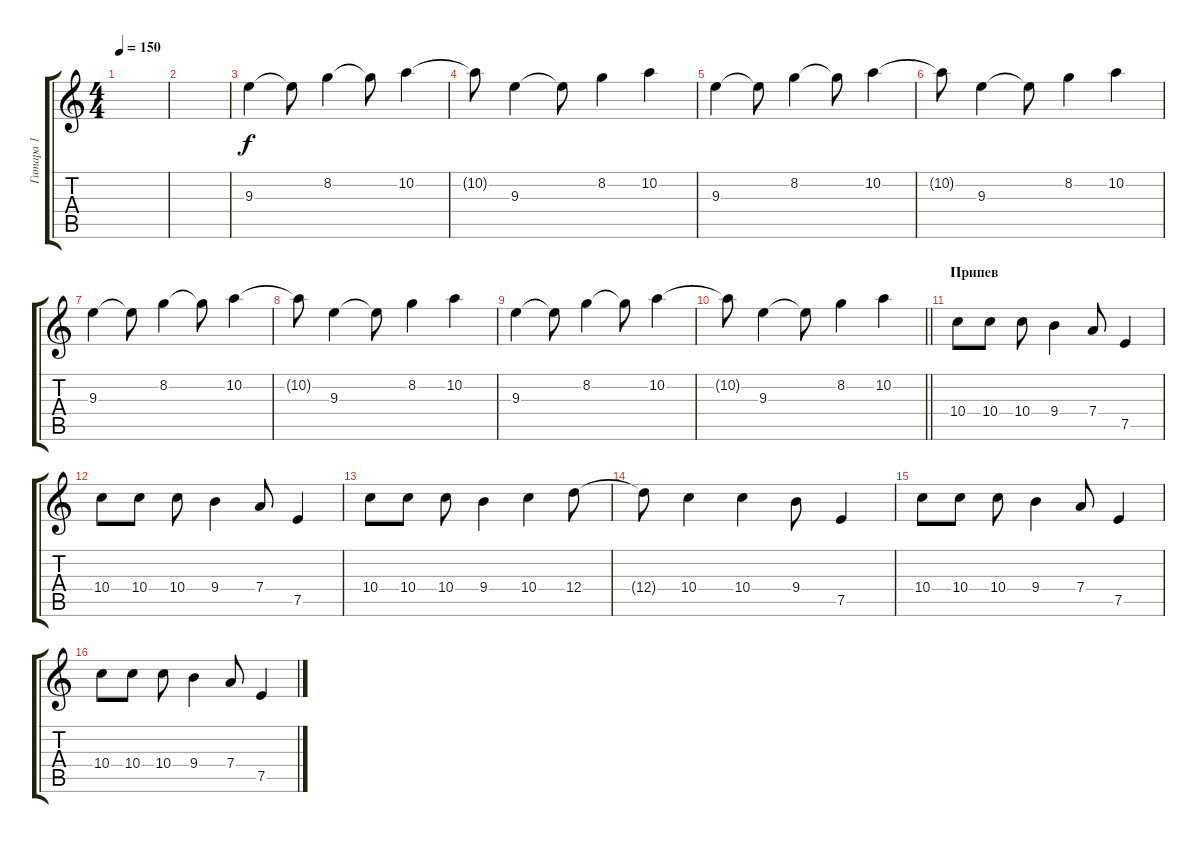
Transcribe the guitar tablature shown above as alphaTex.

\track ("Гитара 1" "Гитара 1") {instrument distortionguitar}
\staff {score tabs}
\tuning (E4 B3 G3 D3 A2 E2) {hide}
\ts (4 4)
\tempo 150
\clef g2
\ks c
|
|
9.3.4{volume 10 instrument overdrivenguitar} 9.3{t}.8 8.2.4 8.2{t}.8 10.2.4 |
10.2{t}.8 9.3.4 9.3{t}.8 8.2.4 10.2.4 |
9.3.4{volume 10 instrument overdrivenguitar} 9.3{t}.8 8.2.4 8.2{t}.8 10.2.4 |
10.2{t}.8 9.3.4 9.3{t}.8 8.2.4 10.2.4 |
9.3.4{volume 10 instrument overdrivenguitar} 9.3{t}.8 8.2.4 8.2{t}.8 10.2.4 |
10.2{t}.8 9.3.4 9.3{t}.8 8.2.4 10.2.4 |
9.3.4{volume 10 instrument overdrivenguitar} 9.3{t}.8 8.2.4 8.2{t}.8 10.2.4 |
\barLineRight lightlight
10.2{t}.8 9.3.4 9.3{t}.8 8.2.4 10.2.4 |
\section ("" "Припев")
10.4.8{volume 12 instrument distortionguitar} 10.4.8 10.4.8 9.4.4 7.4.8 7.5.4 |
10.4.8 10.4.8 10.4.8 9.4.4 7.4.8 7.5.4 |
10.4.8 10.4.8 10.4.8 9.4.4 10.4.4 12.4.8 |
12.4{t}.8 10.4.4 10.4.4 9.4.8 7.5.4 |
10.4.8 10.4.8 10.4.8 9.4.4 7.4.8 7.5.4 |
10.4.8 10.4.8 10.4.8 9.4.4 7.4.8 7.5.4
